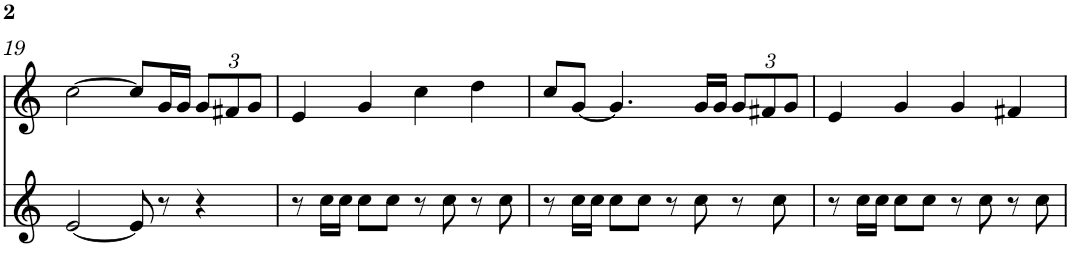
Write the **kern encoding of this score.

**kern	**kern
*part2	*part1
*staff2	*staff1
*I"Piano	*I"Piano
*I'Pno	*I'Pno
!!LO:PB:g=z
*clefG2	*clefG2
*k[]	*k[]
*M4/4	*M4/4
=19	=19
[2e/	[2cc\
8e/]	8cc/L]
8r	16g/L
.	16g/JJ
*	*Xbrackettup
4r	12g/L
.	12f#X/
.	12g/J
=20	=20
8r	4e/
16cc\LL	.
16cc\JJ	.
8cc\L	4g/
8cc\J	.
8r	4cc\
8cc\	.
8r	4dd\
8cc\	.
=21	=21
8r	8cc/L
16cc\LL	[8g/J
16cc\JJ	.
8cc\L	4.g/]
8cc\J	.
8r	.
8cc\	16g/LL
.	16g/JJ
8r	12g/L
.	12f#X/
8cc\	.
.	12g/J
=22	=22
8r	4e/
16cc\LL	.
16cc\JJ	.
8cc\L	4g/
8cc\J	.
8r	4g/
8cc\	.
8r	4f#X/
8cc\	.
=	=
*-	*-
